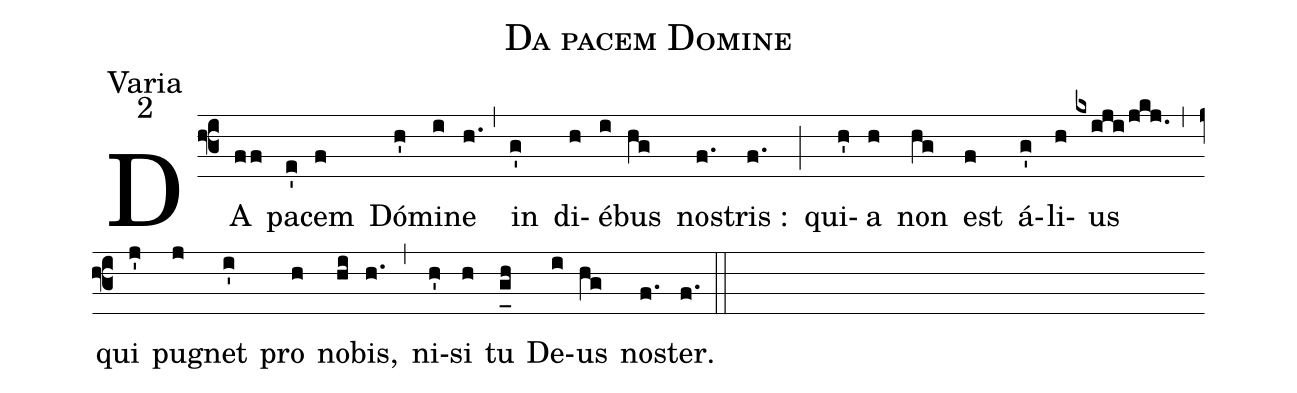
name:Da pacem Domine;
office-part:Varia;
mode:2;
%%
(f3) DA(ff) pa(e')cem(f) Dó(h')mi(i)ne(h.) (,) in(g') di(h)é(i)bus(hg) no(f.)stris :(f.) (;) qui(h')a(h) non(hg) est(f) á(g')li(h)us(kxiji/jkj.) (,) qui(j') pu(j)gnet(i') pro(h) no(hi)bis,(h.) (,) ni(h')si(h) tu(g_[uh:l]h) De(i)us(hg) no(f.)ster.(f.) (::)
